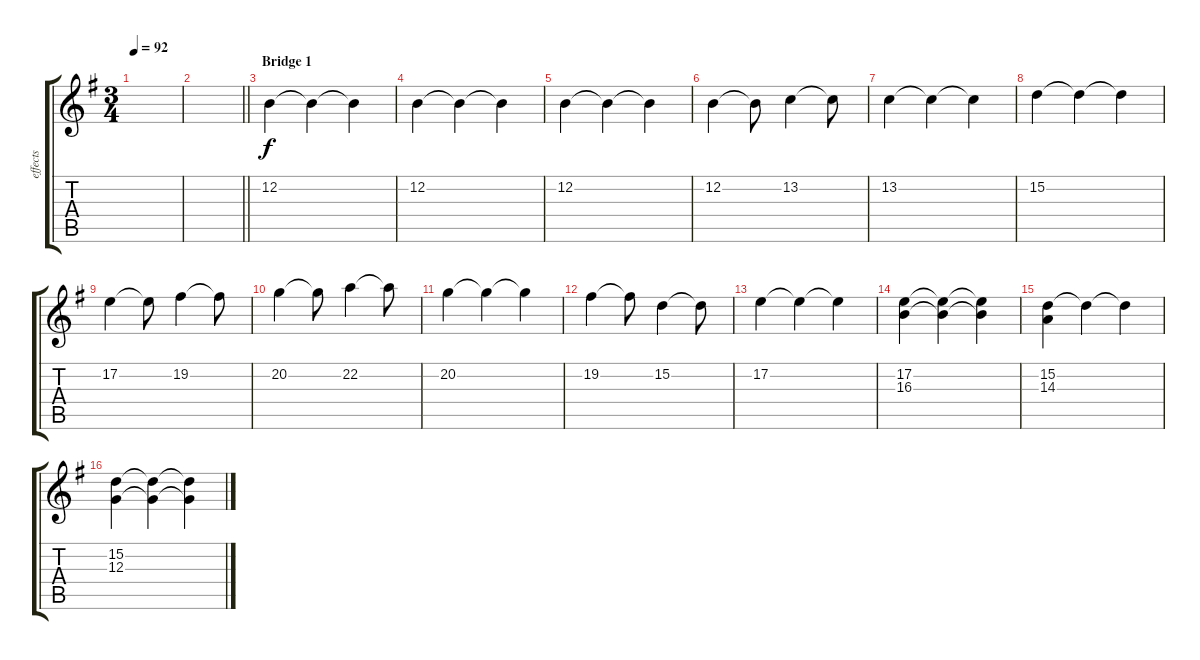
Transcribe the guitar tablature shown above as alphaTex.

\track ("effects" "effects") {instrument fx6goblins}
\staff {score tabs}
\tuning (E4 B3 G3 D3 A2 E2) {hide}
\ts (3 4)
\tempo 92
\clef g2
\ks g
|
\barLineRight lightlight
|
\section ("" "Bridge 1")
12.2.4 12.2{t}.4 12.2{t}.4 |
12.2.4 12.2{t}.4 12.2{t}.4 |
12.2.4 12.2{t}.4 12.2{t}.4 |
12.2.4 12.2{t}.8 13.2.4 13.2{t}.8 |
13.2.4 13.2{t}.4 13.2{t}.4 |
15.2.4 15.2{t}.4 15.2{t}.4 |
17.2.4 17.2{t}.8 19.2.4 19.2{t}.8 |
20.2.4 20.2{t}.8 22.2.4 22.2{t}.8 |
20.2.4 20.2{t}.4 20.2{t}.4 |
19.2.4 19.2{t}.8 15.2.4 15.2{t}.8 |
17.2.4 17.2{t}.4 17.2{t}.4 |
(17.2 16.3).4 (17.2{t} 16.3{t}).4 (17.2{t} 16.3{t}).4 |
(15.2 14.3).4 15.2{t}.4 15.2{t}.4 |
(15.2 12.3).4 (15.2{t} 12.3{t}).4 (15.2{t} 12.3{t}).4
